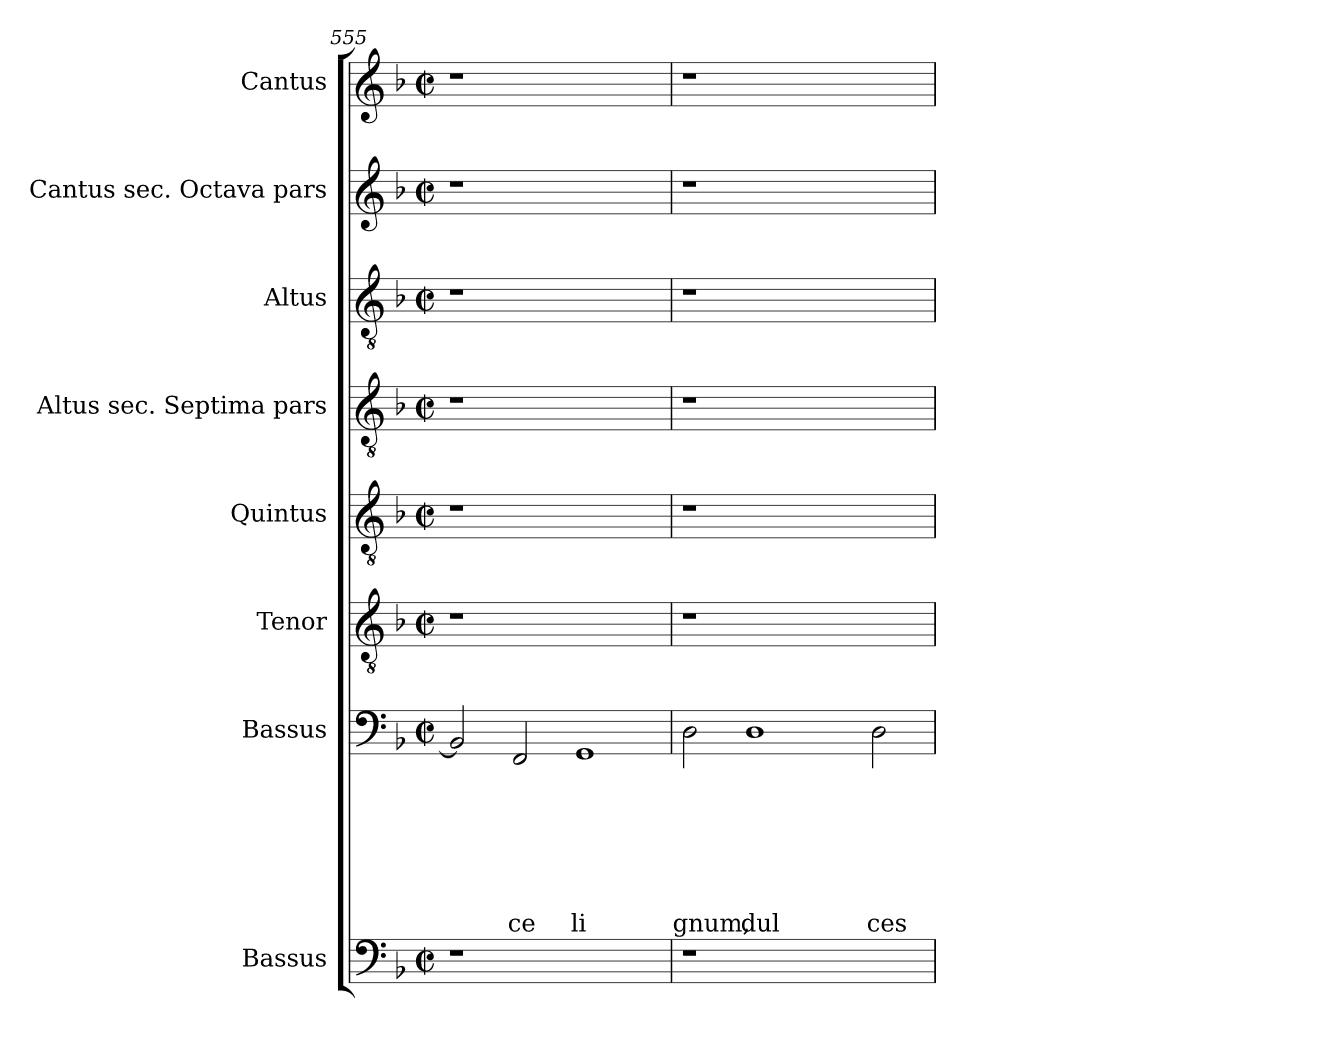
**kern	**kern	**text	**text	**text	**text	**text	**text	**text	**kern	**kern	**kern	**kern	**kern	**kern
*part8	*part7	*part7	*part7	*part7	*part7	*part7	*part7	*part7	*part6	*part5	*part4	*part3	*part2	*part1
*staff8	*staff7	*staff7	*staff7	*staff7	*staff7	*staff7	*staff7	*staff7	*staff6	*staff5	*staff4	*staff3	*staff2	*staff1
*I"Bassus	*I"Bassus	*	*	*	*	*	*	*	*I"Tenor	*I"Quintus	*I"Altus sec. Septima pars	*I"Altus	*I"Cantus sec. Octava pars	*I"Cantus
*	*I'Bassus	*	*	*	*	*	*	*	*I'Tenor	*I'Quintus	*	*I'Altus	*	*I'Cantus
*clefF4	*clefF4	*	*	*	*	*	*	*	*clefGv2	*clefGv2	*clefGv2	*clefGv2	*clefG2	*clefG2
*k[b-]	*k[b-]	*	*	*	*	*	*	*	*k[b-]	*k[b-]	*k[b-]	*k[b-]	*k[b-]	*k[b-]
*F:	*F:	*	*	*	*	*	*	*	*F:	*F:	*F:	*F:	*F:	*F:
*M2/2	*M2/2	*	*	*	*	*	*	*	*M2/2	*M2/2	*M2/2	*M2/2	*M2/2	*M2/2
*met(c|)	*met(c|)	*	*	*	*	*	*	*	*met(c|)	*met(c|)	*met(c|)	*met(c|)	*met(c|)	*met(c|)
=555	=555	=555	=555	=555	=555	=555	=555	=555	=555	=555	=555	=555	=555	=555
1r	2BB-/]	.	.	.	.	.	.	.	1r	1r	1r	1r	1r	1r
!	!	!	!	!	!	!	!	!LO:LY:b	!	!	!	!	!	!
.	2FF/	.	.	.	.	.	.	ce	.	.	.	.	.	.
!	!	!	!	!	!	!	!	!LO:LY:b	!	!	!	!	!	!
1ryy	1GG	.	.	.	.	.	.	li	1ryy	1ryy	1ryy	1ryy	1ryy	1ryy
=556	=556	=556	=556	=556	=556	=556	=556	=556	=556	=556	=556	=556	=556	=556
!	!	!	!	!	!	!	!	!LO:LY:b	!	!	!	!	!	!
1r	2D\	.	.	.	.	.	.	gnum,	1r	1r	1r	1r	1r	1r
!	!	!	!	!	!	!	!	!LO:LY:b	!	!	!	!	!	!
.	1D	.	.	.	.	.	.	dul	.	.	.	.	.	.
1ryy	.	.	.	.	.	.	.	.	1ryy	1ryy	1ryy	1ryy	1ryy	1ryy
!	!	!	!	!	!	!	!	!LO:LY:b	!	!	!	!	!	!
.	2D\	.	.	.	.	.	.	ces	.	.	.	.	.	.
=	=	=	=	=	=	=	=	=	=	=	=	=	=	=
*-	*-	*-	*-	*-	*-	*-	*-	*-	*-	*-	*-	*-	*-	*-
